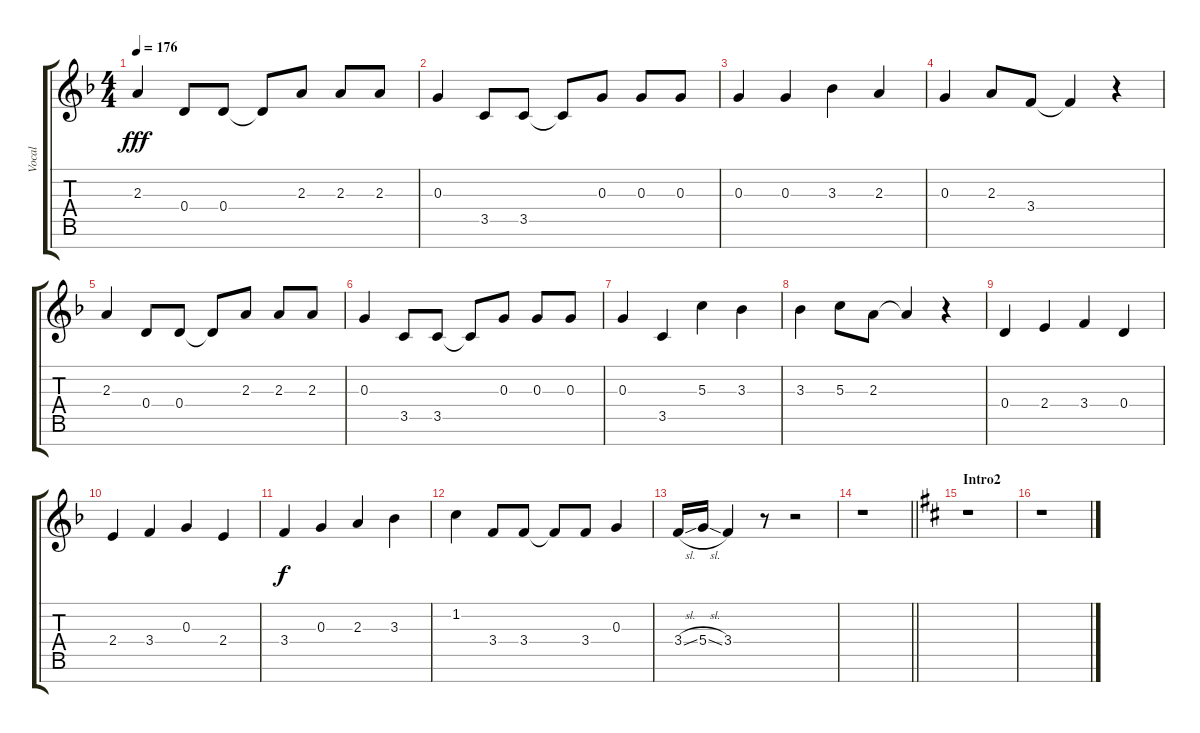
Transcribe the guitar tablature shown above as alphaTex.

\track ("Vocal" "Vocal") {instrument voiceoohs}
\staff {score tabs}
\tuning (E5 B4 G4 D4 A3 E3 B2) {hide}
\ts (4 4)
\tempo 176
\clef g2
\ks f
2.3.4{dy fff} 0.4.8 0.4.8 0.4{t}.8 2.3.8 2.3.8 2.3.8 |
0.3.4 3.5.8 3.5.8 3.5{t}.8 0.3.8 0.3.8 0.3.8 |
0.3.4 0.3.4 3.3.4 2.3.4 |
0.3.4 2.3.8 3.4.8 3.4{t}.4 r.4 |
2.3.4 0.4.8 0.4.8 0.4{t}.8 2.3.8 2.3.8 2.3.8 |
0.3.4 3.5.8 3.5.8 3.5{t}.8 0.3.8 0.3.8 0.3.8 |
0.3.4 3.5.4 5.3.4 3.3.4 |
3.3.4 5.3.8 2.3.8 2.3{t}.4 r.4 |
0.4.4 2.4.4 3.4.4 0.4.4 |
2.4.4 3.4.4 0.3.4 2.4.4 |
3.4.4{dy f} 0.3.4 2.3.4 3.3.4 |
1.2.4 3.4.8 3.4.8 3.4{t}.8 3.4.8 0.3.4 |
3.4{sl}.16 5.4{sl}.16 3.4.4 r.8 r.2 |
\barLineRight lightlight
r.1 |
\section ("" "Intro2")
\ks d
r.1 |
r.1
